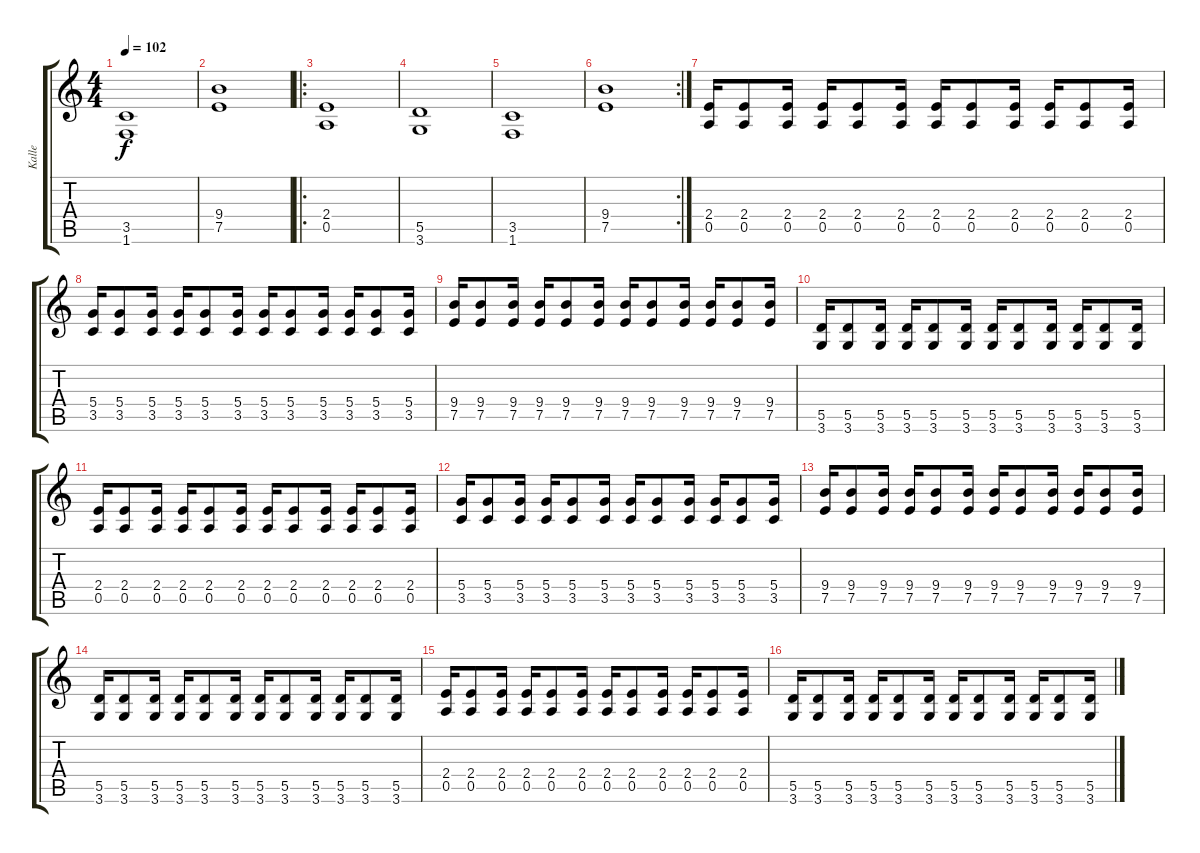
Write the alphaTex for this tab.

\track ("Kalle" "Kalle") {instrument distortionguitar}
\staff {score tabs}
\tuning (E4 B3 G3 D3 A2 E2) {hide}
\ts (4 4)
\tempo 102
\clef g2
\ks c
(3.5 1.6).1{dy f} |
(9.4 7.5).1 |
\ro
(2.4 0.5).1 |
(5.5 3.6).1 |
(3.5 1.6).1 |
\rc 2
(9.4 7.5).1 |
(2.4 0.5).16 (2.4 0.5).8 (2.4 0.5).16 (2.4 0.5).16 (2.4 0.5).8 (2.4 0.5).16 (2.4 0.5).16 (2.4 0.5).8 (2.4 0.5).16 (2.4 0.5).16 (2.4 0.5).8 (2.4 0.5).16 |
(5.4 3.5).16 (5.4 3.5).8 (5.4 3.5).16 (5.4 3.5).16 (5.4 3.5).8 (5.4 3.5).16 (5.4 3.5).16 (5.4 3.5).8 (5.4 3.5).16 (5.4 3.5).16 (5.4 3.5).8 (5.4 3.5).16 |
(9.4 7.5).16 (9.4 7.5).8 (9.4 7.5).16 (9.4 7.5).16 (9.4 7.5).8 (9.4 7.5).16 (9.4 7.5).16 (9.4 7.5).8 (9.4 7.5).16 (9.4 7.5).16 (9.4 7.5).8 (9.4 7.5).16 |
(5.5 3.6).16 (5.5 3.6).8 (5.5 3.6).16 (5.5 3.6).16 (5.5 3.6).8 (5.5 3.6).16 (5.5 3.6).16 (5.5 3.6).8 (5.5 3.6).16 (5.5 3.6).16 (5.5 3.6).8 (5.5 3.6).16 |
(2.4 0.5).16 (2.4 0.5).8 (2.4 0.5).16 (2.4 0.5).16 (2.4 0.5).8 (2.4 0.5).16 (2.4 0.5).16 (2.4 0.5).8 (2.4 0.5).16 (2.4 0.5).16 (2.4 0.5).8 (2.4 0.5).16 |
(5.4 3.5).16 (5.4 3.5).8 (5.4 3.5).16 (5.4 3.5).16 (5.4 3.5).8 (5.4 3.5).16 (5.4 3.5).16 (5.4 3.5).8 (5.4 3.5).16 (5.4 3.5).16 (5.4 3.5).8 (5.4 3.5).16 |
(9.4 7.5).16 (9.4 7.5).8 (9.4 7.5).16 (9.4 7.5).16 (9.4 7.5).8 (9.4 7.5).16 (9.4 7.5).16 (9.4 7.5).8 (9.4 7.5).16 (9.4 7.5).16 (9.4 7.5).8 (9.4 7.5).16 |
(5.5 3.6).16 (5.5 3.6).8 (5.5 3.6).16 (5.5 3.6).16 (5.5 3.6).8 (5.5 3.6).16 (5.5 3.6).16 (5.5 3.6).8 (5.5 3.6).16 (5.5 3.6).16 (5.5 3.6).8 (5.5 3.6).16 |
(2.4 0.5).16 (2.4 0.5).8 (2.4 0.5).16 (2.4 0.5).16 (2.4 0.5).8 (2.4 0.5).16 (2.4 0.5).16 (2.4 0.5).8 (2.4 0.5).16 (2.4 0.5).16 (2.4 0.5).8 (2.4 0.5).16 |
(5.5 3.6).16 (5.5 3.6).8 (5.5 3.6).16 (5.5 3.6).16 (5.5 3.6).8 (5.5 3.6).16 (5.5 3.6).16 (5.5 3.6).8 (5.5 3.6).16 (5.5 3.6).16 (5.5 3.6).8 (5.5 3.6).16
